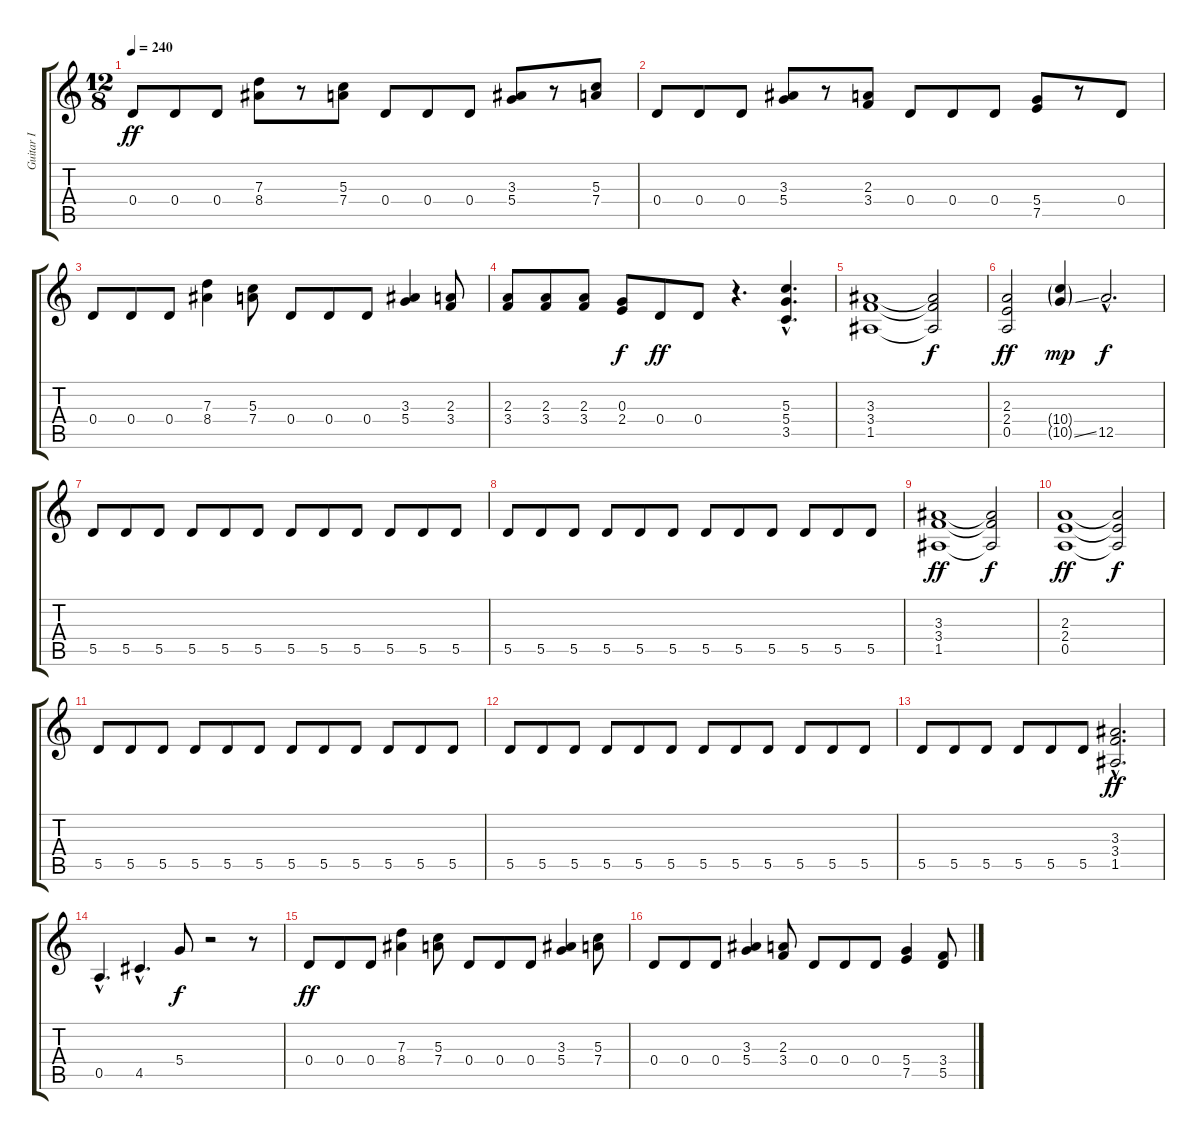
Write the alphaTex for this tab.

\track ("Guitar I" "Guitar I") {instrument overdrivenguitar}
\staff {score tabs}
\tuning (E4 B3 G3 D3 A2 E2) {hide}
\ts (12 8)
\tempo 240
\clef g2
\ks c
0.4.8{dy ff} 0.4.8 0.4.8 (7.3 8.4).8 r.8 (5.3 7.4).8 0.4.8 0.4.8 0.4.8 (3.3 5.4).8 r.8 (5.3 7.4).8 |
0.4.8 0.4.8 0.4.8 (3.3 5.4).8 r.8 (2.3 3.4).8 0.4.8 0.4.8 0.4.8 (5.4 7.5).8 r.8 0.4.8 |
0.4.8 0.4.8 0.4.8 (7.3 8.4).4 (5.3 7.4).8 0.4.8 0.4.8 0.4.8 (3.3 5.4).4 (2.3 3.4).8 |
(2.3 3.4).8 (2.3 3.4).8 (2.3 3.4).8 (0.3 2.4).8{dy f} 0.4.8{dy ff} 0.4.8 r.4{d} (5.3{hac} 5.4{hac} 3.5{hac}).4{d} |
(3.3 3.4 1.5).1 (3.3{t} 3.4{t} 1.5{t}).2{dy f} |
(2.3 2.4 0.5).2{dy ff} (10.4{g} 10.5{ss g}).4{dy mp} 12.5{hac}.2{d dy f} |
5.5.8 5.5.8 5.5.8 5.5.8 5.5.8 5.5.8 5.5.8 5.5.8 5.5.8 5.5.8 5.5.8 5.5.8 |
5.5.8 5.5.8 5.5.8 5.5.8 5.5.8 5.5.8 5.5.8 5.5.8 5.5.8 5.5.8 5.5.8 5.5.8 |
(3.3 3.4 1.5).1{dy ff} (3.3{t} 3.4{t} 1.5{t}).2{dy f} |
(2.3 2.4 0.5).1{dy ff} (2.3{t} 2.4{t} 0.5{t}).2{dy f} |
5.5.8 5.5.8 5.5.8 5.5.8 5.5.8 5.5.8 5.5.8 5.5.8 5.5.8 5.5.8 5.5.8 5.5.8 |
5.5.8 5.5.8 5.5.8 5.5.8 5.5.8 5.5.8 5.5.8 5.5.8 5.5.8 5.5.8 5.5.8 5.5.8 |
5.5.8 5.5.8 5.5.8 5.5.8 5.5.8 5.5.8 (3.3{hac} 3.4{hac} 1.5{hac}).2{d dy ff} |
0.5{hac}.4{d} 4.5{hac}.4{d} 5.4.8{dy f} r.2 r.8 |
0.4.8{dy ff} 0.4.8 0.4.8 (7.3 8.4).4 (5.3 7.4).8 0.4.8 0.4.8 0.4.8 (3.3 5.4).4 (5.3 7.4).8 |
0.4.8 0.4.8 0.4.8 (3.3 5.4).4 (2.3 3.4).8 0.4.8 0.4.8 0.4.8 (5.4 7.5).4 (3.4 5.5).8
